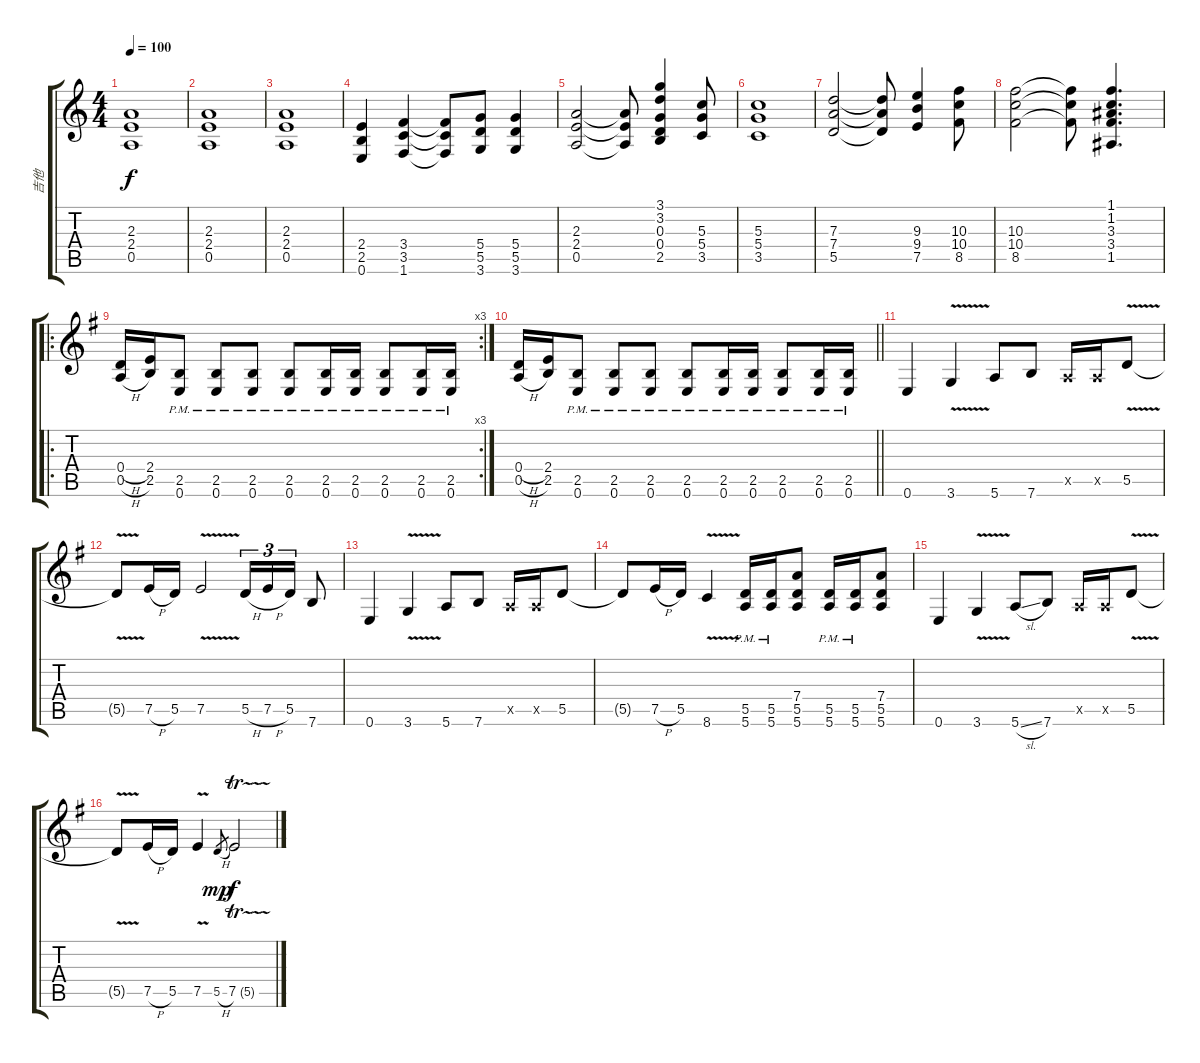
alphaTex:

\track ("吉他" "吉他") {instrument electricguitarclean}
\staff {score tabs}
\tuning (E4 B3 G3 D3 A2 E2) {hide}
\ts (4 4)
\tempo 100
\clef g2
\ks c
(2.3 2.4 0.5).1{dy f volume 10} |
(2.3 2.4 0.5).1 |
(2.3 2.4 0.5).1 |
(2.4 2.5 0.6).4 (3.4 3.5 1.6).4 (3.4{t} 3.5{t} 1.6{t}).8 (5.4 5.5 3.6).8 (5.4 5.5 3.6).4 |
(2.3 2.4 0.5).2 (2.3{t} 2.4{t} 0.5{t}).8 (3.1 3.2 0.3 0.4 2.5).4 (5.3 5.4 3.5).8 |
(5.3 5.4 3.5).1 |
(7.3 7.4 5.5).2 (7.3{t} 7.4{t} 5.5{t}).8 (9.3 9.4 7.5).4 (10.3 10.4 8.5).8 |
(10.3 10.4 8.5).2 (10.3{t} 10.4{t} 8.5{t}).8 (1.1 1.2 3.3 3.4 1.5).4{d} |
\ro
\rc 3
\ks g
(0.4{h} 0.5{h}).16{volume 12} (2.4 2.5).16 (2.5{pm} 0.6{pm}).8 (2.5{pm} 0.6{pm}).8 (2.5{pm} 0.6{pm}).8 (2.5{pm} 0.6{pm}).8 (2.5{pm} 0.6{pm}).16 (2.5{pm} 0.6{pm}).16 (2.5{pm} 0.6{pm}).8 (2.5{pm} 0.6{pm}).16 (2.5{pm} 0.6{pm}).16 |
\barLineRight lightlight
(0.4{h} 0.5{h}).16 (2.4 2.5).16 (2.5{pm} 0.6{pm}).8 (2.5{pm} 0.6{pm}).8 (2.5{pm} 0.6{pm}).8 (2.5{pm} 0.6{pm}).8 (2.5{pm} 0.6{pm}).16 (2.5{pm} 0.6{pm}).16 (2.5{pm} 0.6{pm}).8 (2.5{pm} 0.6{pm}).16 (2.5{pm} 0.6{pm}).16 |
0.6.4{volume 10} 3.6{v}.4 5.6.8 7.6.8 0.5{x}.16 0.5{x}.16 5.5{v}.8 |
5.5{t}.8 7.5{h}.16 5.5.16 7.5{v}.2 5.5{h}.16{tu (3 2)} 7.5{h}.16{tu (3 2)} 5.5.16{tu (3 2)} 7.6.8 |
0.6.4 3.6{v}.4 5.6.8 7.6.8 0.5{x}.16 0.5{x}.16 5.5.8 |
5.5{t}.8 7.5{h}.16 5.5.16 8.6{v}.4 (5.5{pm} 5.6{pm}).16 (5.5{pm} 5.6{pm}).16 (7.4 5.5 5.6).8 (5.5{pm} 5.6{pm}).16 (5.5{pm} 5.6{pm}).16 (7.4 5.5 5.6).8 |
0.6.4 3.6{v}.4 5.6{sl}.8 7.6.8 0.5{x}.16 0.5{x}.16 5.5{v}.8 |
5.5{t}.8 7.5{h}.16 5.5.16 7.5{v}.4 5.5{h}.8{gr dy mp} 7.5{tr (5 32)}.2{dy f}
